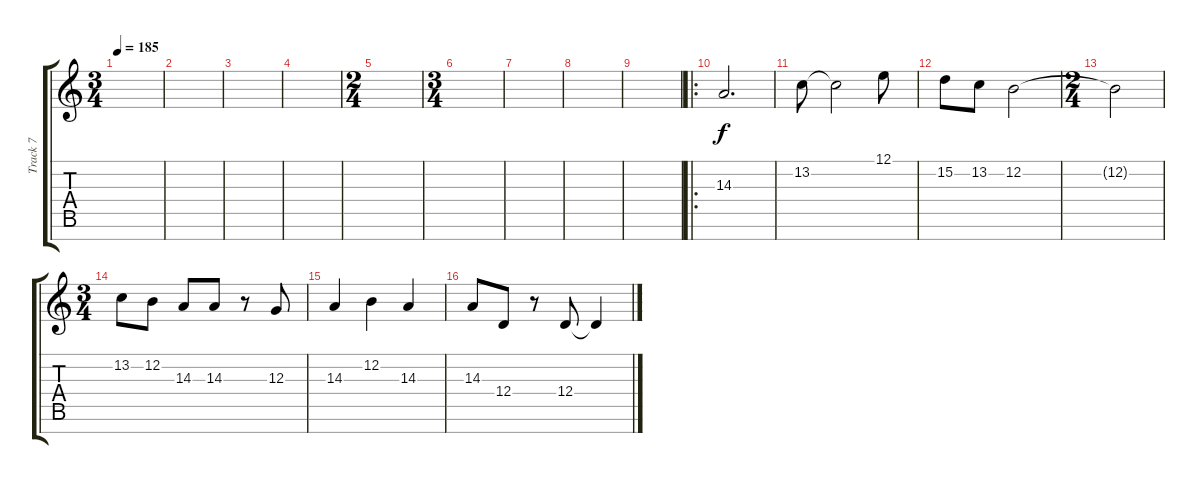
\track ("Track 7" "Track 7") {instrument tenorsax}
\staff {score tabs}
\tuning (E4 B3 G3 D3 A2 E2 B1) {hide}
\ts (3 4)
\tempo 185
\clef g2
\ks c
|
|
|
|
\ts (2 4)
|
\ts (3 4)
|
|
|
|
\ro
14.3.2{d} |
13.2.8 13.2{t}.2 12.1.8 |
15.2.8 13.2.8 12.2.2 |
\ts (2 4)
12.2{t}.2 |
\ts (3 4)
13.2.8 12.2.8 14.3.8 14.3.8 r.8 12.3.8 |
14.3.4 12.2.4 14.3.4 |
14.3.8 12.4.8 r.8 12.4.8 12.4{t}.4
